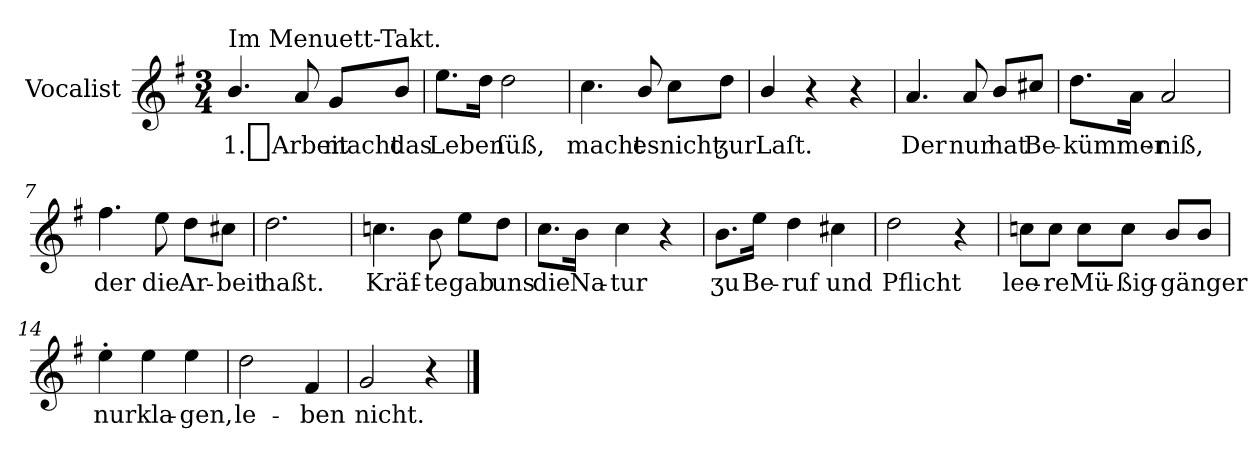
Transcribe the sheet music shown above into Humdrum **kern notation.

**kern	**text
*part1	*part1
*staff1	*staff1
*I"Vocalist	*
*clefG2	*
*k[f#]	*
*G:	*
*M3/4	*
=1	=1
!LO:TX:a:t=Im Menuett-Takt.	!
4.b/	1._Arbeit
8a	.
8g/L	macht
8b/J	das
=2	=2
8.ee\L	Leben
16dd\Jk	.
2dd	ſüß,
=3	=3
4.cc	macht
8b/	es
8cc\L	nicht
8dd\J	ʒur
=4	=4
4b/	Laſt.
4r	.
4r	.
=5	=5
4.a	Der
8a	nur
8b/L	hat
8cc#X/J	Be-
=6	=6
8.dd\L	-kümmer-
16a\Jk	.
2a	-niß,
=7	=7
4.ff#	der
8ee	die
8dd\L	Ar-
8cc#X\J	-beit
=8	=8
2.dd	haßt.
=9	=9
4.ccn	Kräf-
8b	-te
8ee\L	gab
8dd\J	uns
=10	=10
8.cc\L	die
16b\Jk	Na-
4cc	-tur
4r	.
=11	=11
8.b\L	ʒu
16ee\Jk	Be-
4dd	-ruf
4cc#X	und
=12	=12
2dd	Pflicht
4r	.
=13	=13
8ccn\L	lee-
8cc\J	-re
8cc\L	Mü-
8cc\J	-ßig-
8b/L	-gänger
8b/J	.
=14	=14
4ee'	nur
4ee	kla-
4ee	-gen,
=15	=15
2dd	le-
4f#	-ben
=16	=16
2g	nicht.
4r	.
==	==
*-	*-
